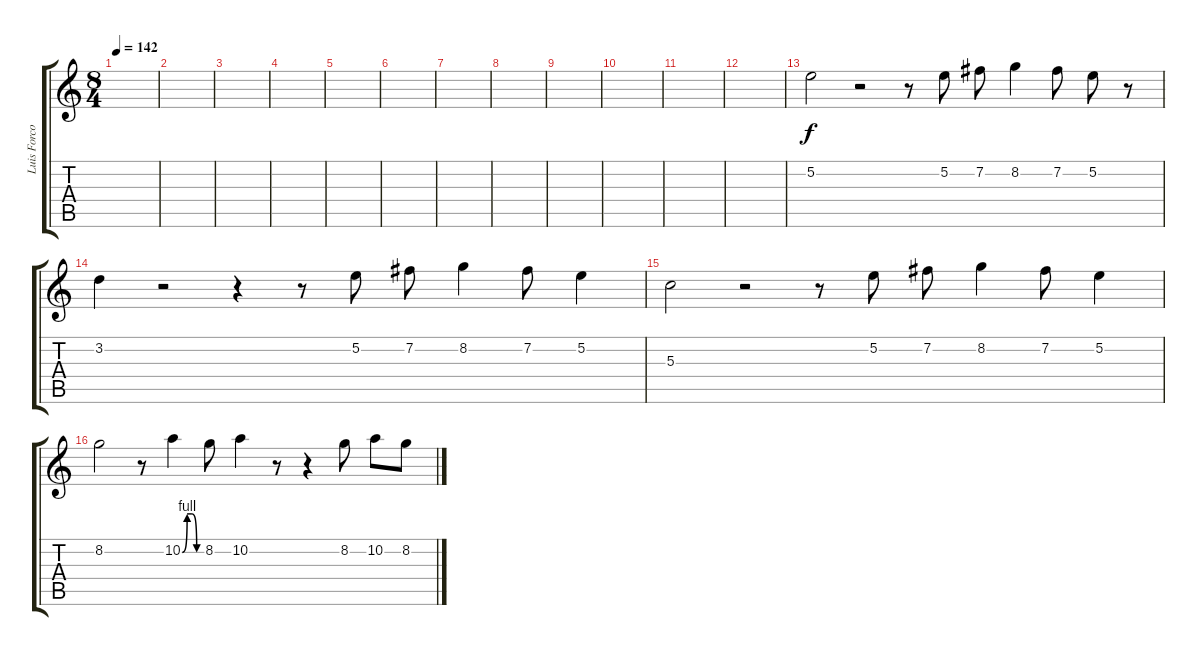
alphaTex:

\track ("Luis Forconi -guitar" "Luis Forco") {instrument overdrivenguitar}
\staff {score tabs}
\tuning (E4 B3 G3 D3 A2 E2) {hide}
\ts (8 4)
\tempo 142
\clef g2
\ks c
|
|
|
|
|
|
|
|
|
|
|
|
5.2.2 r.2 r.8 5.2.8 7.2.8 8.2.4 7.2.8 5.2.8 r.8 |
3.2.4 r.2 r.4 r.8 5.2.8 7.2.8 8.2.4 7.2.8 5.2.4 |
5.3.2 r.2 r.8 5.2.8 7.2.8 8.2.4 7.2.8 5.2.4 |
8.2.2 r.8 10.2{be (custom 0 0 15 4 30 4 45 0 60 0)}.4 8.2.8 10.2.4 r.8 r.4 8.2.8 10.2.8 8.2.8
